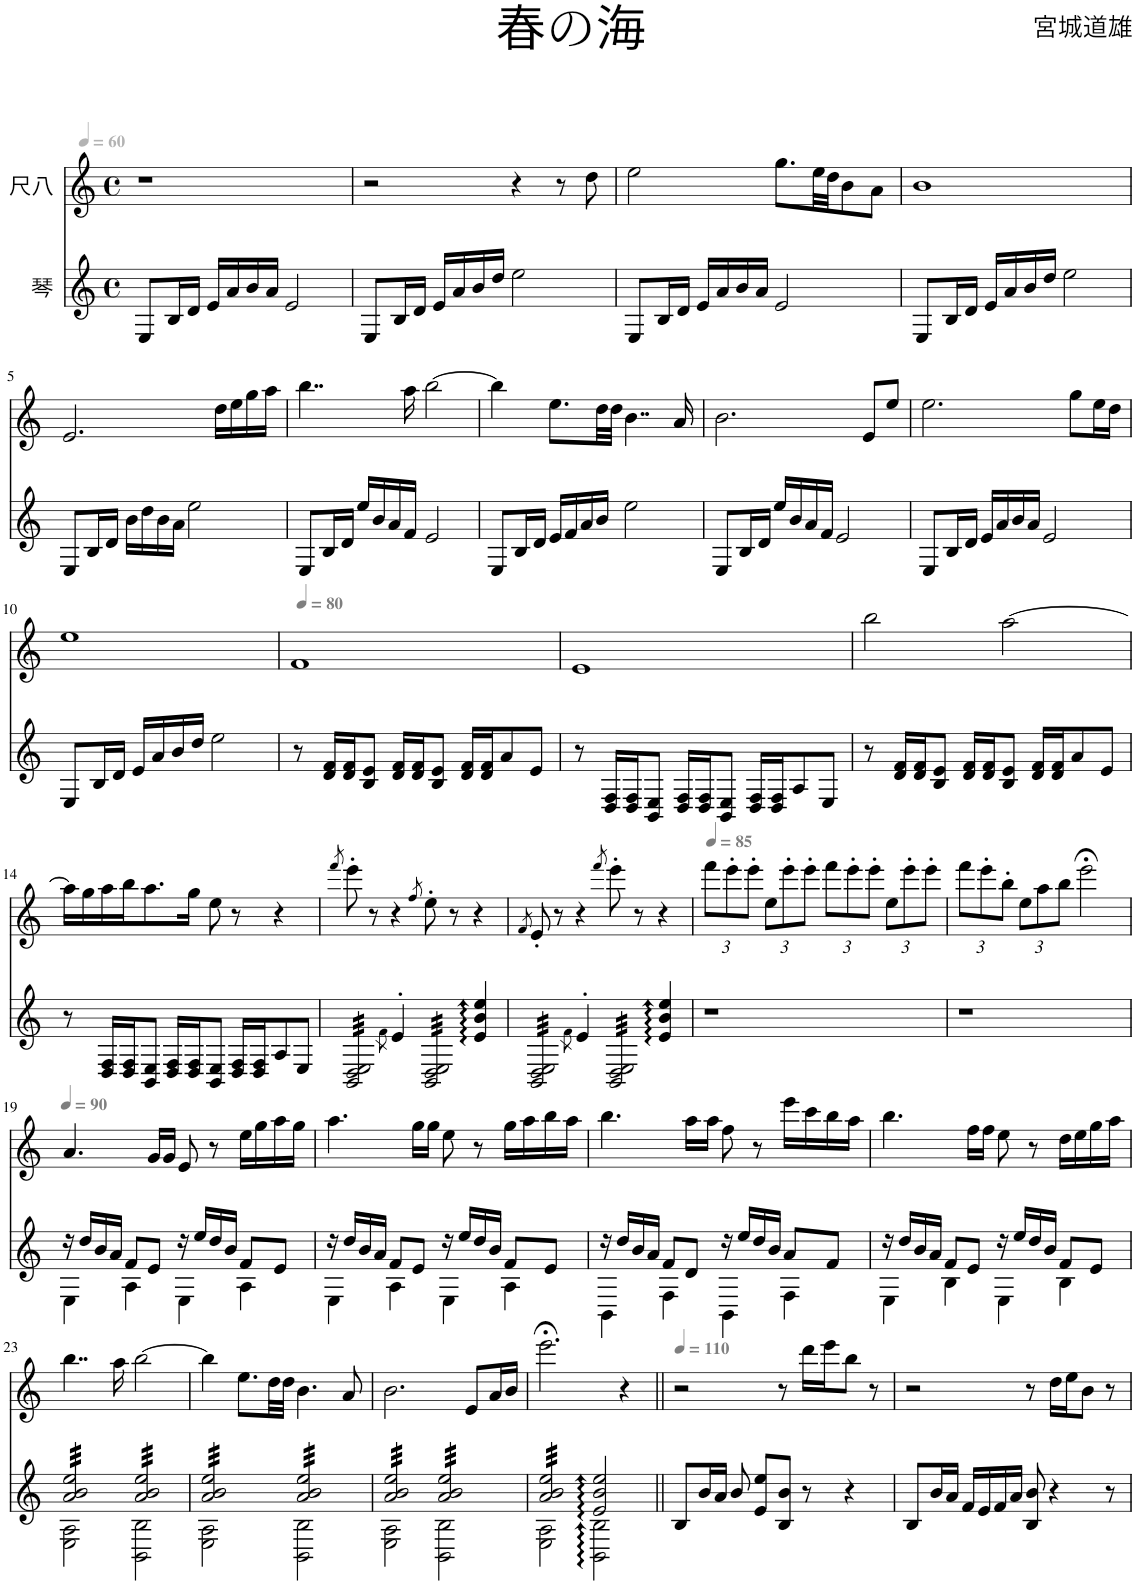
**kern	**kern
*part2	*part1
*staff2	*staff1
*I"琴	*I"尺八
*clefG2	*clefG2
*k[]	*k[]
*M4/4	*M4/4
*met(c)	*met(c)
*MM60	*MM60
=1	=1
8E/L	1r
16B/L	.
16d/JJ	.
16e/LL	.
16a/	.
16b/	.
16a/JJ	.
2e/	.
=2	=2
8E/L	2r
16B/L	.
16d/JJ	.
16e/LL	.
16a/	.
16b/	.
16dd/JJ	.
2ee\	4r
.	8r
.	8dd\
=3	=3
8E/L	2ee\
16B/L	.
16d/JJ	.
16e/LL	.
16a/	.
16b/	.
16a/JJ	.
2e/	8.gg\L
.	32ee\LL
.	32dd\JJ
.	8b\
.	8a\J
=4	=4
8E/L	1b
16B/L	.
16d/JJ	.
16e/LL	.
16a/	.
16b/	.
16dd/JJ	.
2ee\	.
!!LO:LB:g=z
=5	=5
8E/L	2.e/
16B/L	.
16d/JJ	.
16b\LL	.
16dd\	.
16b\	.
16a\JJ	.
2ee\	.
.	16dd\LL
.	16ee\
.	16gg\
.	16aa\JJ
=6	=6
8E/L	4..bb\
16B/L	.
16d/JJ	.
16ee/LL	.
16b/	.
16a/	.
16f/JJ	16aa\
2e/	[2bb\
=7	=7
8E/L	4bb\]
16B/L	.
16d/JJ	.
16e/LL	8.ee\L
16f/	.
16a/	.
16b/JJ	32dd\LL
.	32dd\JJJ
2ee\	4..b\
.	16a/
=8	=8
8E/L	2.b\
16B/L	.
16d/JJ	.
16ee/LL	.
16b/	.
16a/	.
16f/JJ	.
2e/	.
.	8e/L
.	8ee/J
=9	=9
8E/L	2.ee\
16B/L	.
16d/JJ	.
16e/LL	.
16a/	.
16b/	.
16a/JJ	.
2e/	.
.	8gg\L
.	16ee\L
.	16dd\JJ
!!LO:LB:g=z
=10	=10
8E/L	1ee
16B/L	.
16d/JJ	.
16e/LL	.
16a/	.
16b/	.
16dd/JJ	.
2ee\	.
=11	=11
*	*MM80
8r	1f
16d/ 16f/LL	.
16d/ 16f/J	.
8B/ 8e/J	.
16d/ 16f/LL	.
16d/ 16f/J	.
8B/ 8e/J	.
16d/ 16f/LL	.
16d/ 16f/J	.
8a/	.
8e/J	.
=12	=12
8r	1e
16D/ 16F/LL	.
16D/ 16F/J	.
8BB/ 8E/J	.
16D/ 16F/LL	.
16D/ 16F/J	.
8BB/ 8E/J	.
16D/ 16F/LL	.
16D/ 16F/J	.
8A/	.
8E/J	.
=13	=13
8r	2bb\
16d/ 16f/LL	.
16d/ 16f/J	.
8B/ 8e/J	.
16d/ 16f/LL	.
16d/ 16f/J	.
8B/ 8e/J	[2aa\
16d/ 16f/LL	.
16d/ 16f/J	.
8a/	.
8e/J	.
!!LO:LB:g=z
=14	=14
8r	16aa\LL]
.	16gg\
16D/ 16F/LL	16aa\
16D/ 16F/J	16bb\J
8BB/ 8E/J	8.aa\
16D/ 16F/LL	.
16D/ 16F/J	16gg\Jk
8BB/ 8E/J	8ee\
16D/ 16F/LL	8r
16D/ 16F/J	.
8A/	4r
8E/J	.
=15	=15
.	8qfff/
*^	*
*tremolo	*	*
32BB/ 32D/ 32E/LLL	4ryy	8eee'\
32BB/ 32D/ 32E/	.	.
32BB/ 32D/ 32E/	.	.
32BB/ 32D/ 32E/	.	.
32BB/ 32D/ 32E/	.	8r
32BB/ 32D/ 32E/	.	.
32BB/ 32D/ 32E/	.	.
32BB/ 32D/ 32E/	.	.
.	8qf\	.
32BB/ 32D/ 32E/	4e'/	4r
32BB/ 32D/ 32E/	.	.
32BB/ 32D/ 32E/	.	.
32BB/ 32D/ 32E/	.	.
32BB/ 32D/ 32E/	.	.
32BB/ 32D/ 32E/	.	.
32BB/ 32D/ 32E/	.	.
32BB/ 32D/ 32E/JJJ	.	.
.	.	8qff/
32BB/ 32D/ 32E/LLL	4ryy	8ee'\
32BB/ 32D/ 32E/	.	.
32BB/ 32D/ 32E/	.	.
32BB/ 32D/ 32E/	.	.
32BB/ 32D/ 32E/	.	8r
32BB/ 32D/ 32E/	.	.
32BB/ 32D/ 32E/	.	.
32BB/ 32D/ 32E/	.	.
32BB/ 32D/ 32E/	4e/ 4b/ 4ee/	4r
32BB/ 32D/ 32E/	.	.
32BB/ 32D/ 32E/	.	.
32BB/ 32D/ 32E/	.	.
32BB/ 32D/ 32E/	.	.
32BB/ 32D/ 32E/	.	.
32BB/ 32D/ 32E/	.	.
32BB/ 32D/ 32E/JJJ	.	.
=16	=16	=16
.	.	8qf/
32BB/ 32D/ 32E/LLL	4ryy	8e'/
32BB/ 32D/ 32E/	.	.
32BB/ 32D/ 32E/	.	.
32BB/ 32D/ 32E/	.	.
32BB/ 32D/ 32E/	.	8r
32BB/ 32D/ 32E/	.	.
32BB/ 32D/ 32E/	.	.
32BB/ 32D/ 32E/	.	.
.	8qf\	.
32BB/ 32D/ 32E/	4e'/	4r
32BB/ 32D/ 32E/	.	.
32BB/ 32D/ 32E/	.	.
32BB/ 32D/ 32E/	.	.
32BB/ 32D/ 32E/	.	.
32BB/ 32D/ 32E/	.	.
32BB/ 32D/ 32E/	.	.
32BB/ 32D/ 32E/JJJ	.	.
.	.	8qfff/
32BB/ 32D/ 32E/LLL	4ryy	8eee'\
32BB/ 32D/ 32E/	.	.
32BB/ 32D/ 32E/	.	.
32BB/ 32D/ 32E/	.	.
32BB/ 32D/ 32E/	.	8r
32BB/ 32D/ 32E/	.	.
32BB/ 32D/ 32E/	.	.
32BB/ 32D/ 32E/	.	.
32BB/ 32D/ 32E/	4e/ 4b/ 4ee/	4r
32BB/ 32D/ 32E/	.	.
32BB/ 32D/ 32E/	.	.
32BB/ 32D/ 32E/	.	.
32BB/ 32D/ 32E/	.	.
32BB/ 32D/ 32E/	.	.
32BB/ 32D/ 32E/	.	.
32BB/ 32D/ 32E/JJJ	.	.
*Xtremolo	*	*
*v	*v	*
=17	=17
*	*Xbrackettup
*	*MM85
1r	12fff\L
.	12eee'\
.	12eee'\J
.	12ee\L
.	12eee'\
.	12eee'\J
.	12fff\L
.	12eee'\
.	12eee'\J
.	12ee\L
.	12eee'\
.	12eee'\J
=18	=18
1r	12fff\L
.	12eee'\
.	12bb'\J
.	12ee\L
.	12aa\
.	12bb\J
.	2eee;<\
!!LO:LB:g=z
=19	=19
*	*MM90
*^	*
16r	4E\	4.a/
16dd/LL	.	.
16b/	.	.
16a/JJ	.	.
8f/L	4A\	.
8e/J	.	16g/LL
.	.	16g/JJ
16r	4E\	8e/
16ee/LL	.	.
16dd/	.	8r
16b/JJ	.	.
8f/L	4A\	16ee\LL
.	.	16gg\
8e/J	.	16aa\
.	.	16gg\JJ
=20	=20	=20
16r	4E\	4.aa\
16dd/LL	.	.
16b/	.	.
16a/JJ	.	.
8f/L	4A\	.
8e/J	.	16gg\LL
.	.	16gg\JJ
16r	4E\	8ee\
16ee/LL	.	.
16dd/	.	8r
16b/JJ	.	.
8f/L	4A\	16gg\LL
.	.	16aa\
8e/J	.	16bb\
.	.	16aa\JJ
=21	=21	=21
16r	4BB\	4.bb\
16dd/LL	.	.
16b/	.	.
16a/JJ	.	.
8f/L	4F\	.
8d/J	.	16aa\LL
.	.	16aa\JJ
16r	4BB\	8ff\
16ee/LL	.	.
16dd/	.	8r
16b/JJ	.	.
8a/L	4F\	16eee\LL
.	.	16ccc\
8f/J	.	16bb\
.	.	16aa\JJ
=22	=22	=22
16r	4E\	4.bb\
16dd/LL	.	.
16b/	.	.
16a/JJ	.	.
8f/L	4B\	.
8e/J	.	16ff\LL
.	.	16ff\JJ
16r	4E\	8ee\
16ee/LL	.	.
16dd/	.	8r
16b/JJ	.	.
8f/L	4B\	16dd\LL
.	.	16ee\
8e/J	.	16gg\
.	.	16aa\JJ
!!LO:LB:g=z
=23	=23	=23
*tremolo	*	*
32a/ 32b/ 32ee/LLL	2E\ 2A\	4..bb\
32a/ 32b/ 32ee/	.	.
32a/ 32b/ 32ee/	.	.
32a/ 32b/ 32ee/	.	.
32a/ 32b/ 32ee/	.	.
32a/ 32b/ 32ee/	.	.
32a/ 32b/ 32ee/	.	.
32a/ 32b/ 32ee/	.	.
32a/ 32b/ 32ee/	.	.
32a/ 32b/ 32ee/	.	.
32a/ 32b/ 32ee/	.	.
32a/ 32b/ 32ee/	.	.
32a/ 32b/ 32ee/	.	.
32a/ 32b/ 32ee/	.	.
32a/ 32b/ 32ee/	.	16aa\
32a/ 32b/ 32ee/JJJ	.	.
32a/ 32b/ 32ee/LLL	2BB\ 2B\	[2bb\
32a/ 32b/ 32ee/	.	.
32a/ 32b/ 32ee/	.	.
32a/ 32b/ 32ee/	.	.
32a/ 32b/ 32ee/	.	.
32a/ 32b/ 32ee/	.	.
32a/ 32b/ 32ee/	.	.
32a/ 32b/ 32ee/	.	.
32a/ 32b/ 32ee/	.	.
32a/ 32b/ 32ee/	.	.
32a/ 32b/ 32ee/	.	.
32a/ 32b/ 32ee/	.	.
32a/ 32b/ 32ee/	.	.
32a/ 32b/ 32ee/	.	.
32a/ 32b/ 32ee/	.	.
32a/ 32b/ 32ee/JJJ	.	.
=24	=24	=24
32a/ 32b/ 32ee/LLL	2E\ 2A\	4bb\]
32a/ 32b/ 32ee/	.	.
32a/ 32b/ 32ee/	.	.
32a/ 32b/ 32ee/	.	.
32a/ 32b/ 32ee/	.	.
32a/ 32b/ 32ee/	.	.
32a/ 32b/ 32ee/	.	.
32a/ 32b/ 32ee/	.	.
32a/ 32b/ 32ee/	.	8.ee\L
32a/ 32b/ 32ee/	.	.
32a/ 32b/ 32ee/	.	.
32a/ 32b/ 32ee/	.	.
32a/ 32b/ 32ee/	.	.
32a/ 32b/ 32ee/	.	.
32a/ 32b/ 32ee/	.	32dd\LL
32a/ 32b/ 32ee/JJJ	.	32dd\JJJ
32a/ 32b/ 32ee/LLL	2BB\ 2B\	4.b\
32a/ 32b/ 32ee/	.	.
32a/ 32b/ 32ee/	.	.
32a/ 32b/ 32ee/	.	.
32a/ 32b/ 32ee/	.	.
32a/ 32b/ 32ee/	.	.
32a/ 32b/ 32ee/	.	.
32a/ 32b/ 32ee/	.	.
32a/ 32b/ 32ee/	.	.
32a/ 32b/ 32ee/	.	.
32a/ 32b/ 32ee/	.	.
32a/ 32b/ 32ee/	.	.
32a/ 32b/ 32ee/	.	8a/
32a/ 32b/ 32ee/	.	.
32a/ 32b/ 32ee/	.	.
32a/ 32b/ 32ee/JJJ	.	.
=25	=25	=25
32a/ 32b/ 32ee/LLL	2E\ 2A\	2.b\
32a/ 32b/ 32ee/	.	.
32a/ 32b/ 32ee/	.	.
32a/ 32b/ 32ee/	.	.
32a/ 32b/ 32ee/	.	.
32a/ 32b/ 32ee/	.	.
32a/ 32b/ 32ee/	.	.
32a/ 32b/ 32ee/	.	.
32a/ 32b/ 32ee/	.	.
32a/ 32b/ 32ee/	.	.
32a/ 32b/ 32ee/	.	.
32a/ 32b/ 32ee/	.	.
32a/ 32b/ 32ee/	.	.
32a/ 32b/ 32ee/	.	.
32a/ 32b/ 32ee/	.	.
32a/ 32b/ 32ee/JJJ	.	.
32a/ 32b/ 32ee/LLL	2BB\ 2B\	.
32a/ 32b/ 32ee/	.	.
32a/ 32b/ 32ee/	.	.
32a/ 32b/ 32ee/	.	.
32a/ 32b/ 32ee/	.	.
32a/ 32b/ 32ee/	.	.
32a/ 32b/ 32ee/	.	.
32a/ 32b/ 32ee/	.	.
32a/ 32b/ 32ee/	.	8e/L
32a/ 32b/ 32ee/	.	.
32a/ 32b/ 32ee/	.	.
32a/ 32b/ 32ee/	.	.
32a/ 32b/ 32ee/	.	16a/L
32a/ 32b/ 32ee/	.	.
32a/ 32b/ 32ee/	.	16b/JJ
32a/ 32b/ 32ee/JJJ	.	.
=26	=26	=26
32a/ 32b/ 32ee/LLL	2E\ 2A\	2.eee;<\
32a/ 32b/ 32ee/	.	.
32a/ 32b/ 32ee/	.	.
32a/ 32b/ 32ee/	.	.
32a/ 32b/ 32ee/	.	.
32a/ 32b/ 32ee/	.	.
32a/ 32b/ 32ee/	.	.
32a/ 32b/ 32ee/	.	.
32a/ 32b/ 32ee/	.	.
32a/ 32b/ 32ee/	.	.
32a/ 32b/ 32ee/	.	.
32a/ 32b/ 32ee/	.	.
32a/ 32b/ 32ee/	.	.
32a/ 32b/ 32ee/	.	.
32a/ 32b/ 32ee/	.	.
32a/ 32b/ 32ee/JJJ	.	.
*Xtremolo	*	*
2e/ 2b/ 2ee/	2BB\: 2B\:	.
.	.	4r
*v	*v	*
=27||	=27||
*	*MM110
8B/L	2r
16b/L	.
16a/JJ	.
8b/	.
8e/ 8ee/L	.
8B/ 8b/J	8r
8r	16ddd\LL
.	16eee\J
4r	8bb\J
.	8r
=28	=28
8B/L	2r
16b/L	.
16a/JJ	.
16f/LL	.
16e/	.
16f/	.
16a/JJ	.
8B/ 8b/	8r
4r	16dd\LL
.	16ee\J
.	8b\J
8r	8r
=	=
*-	*-
